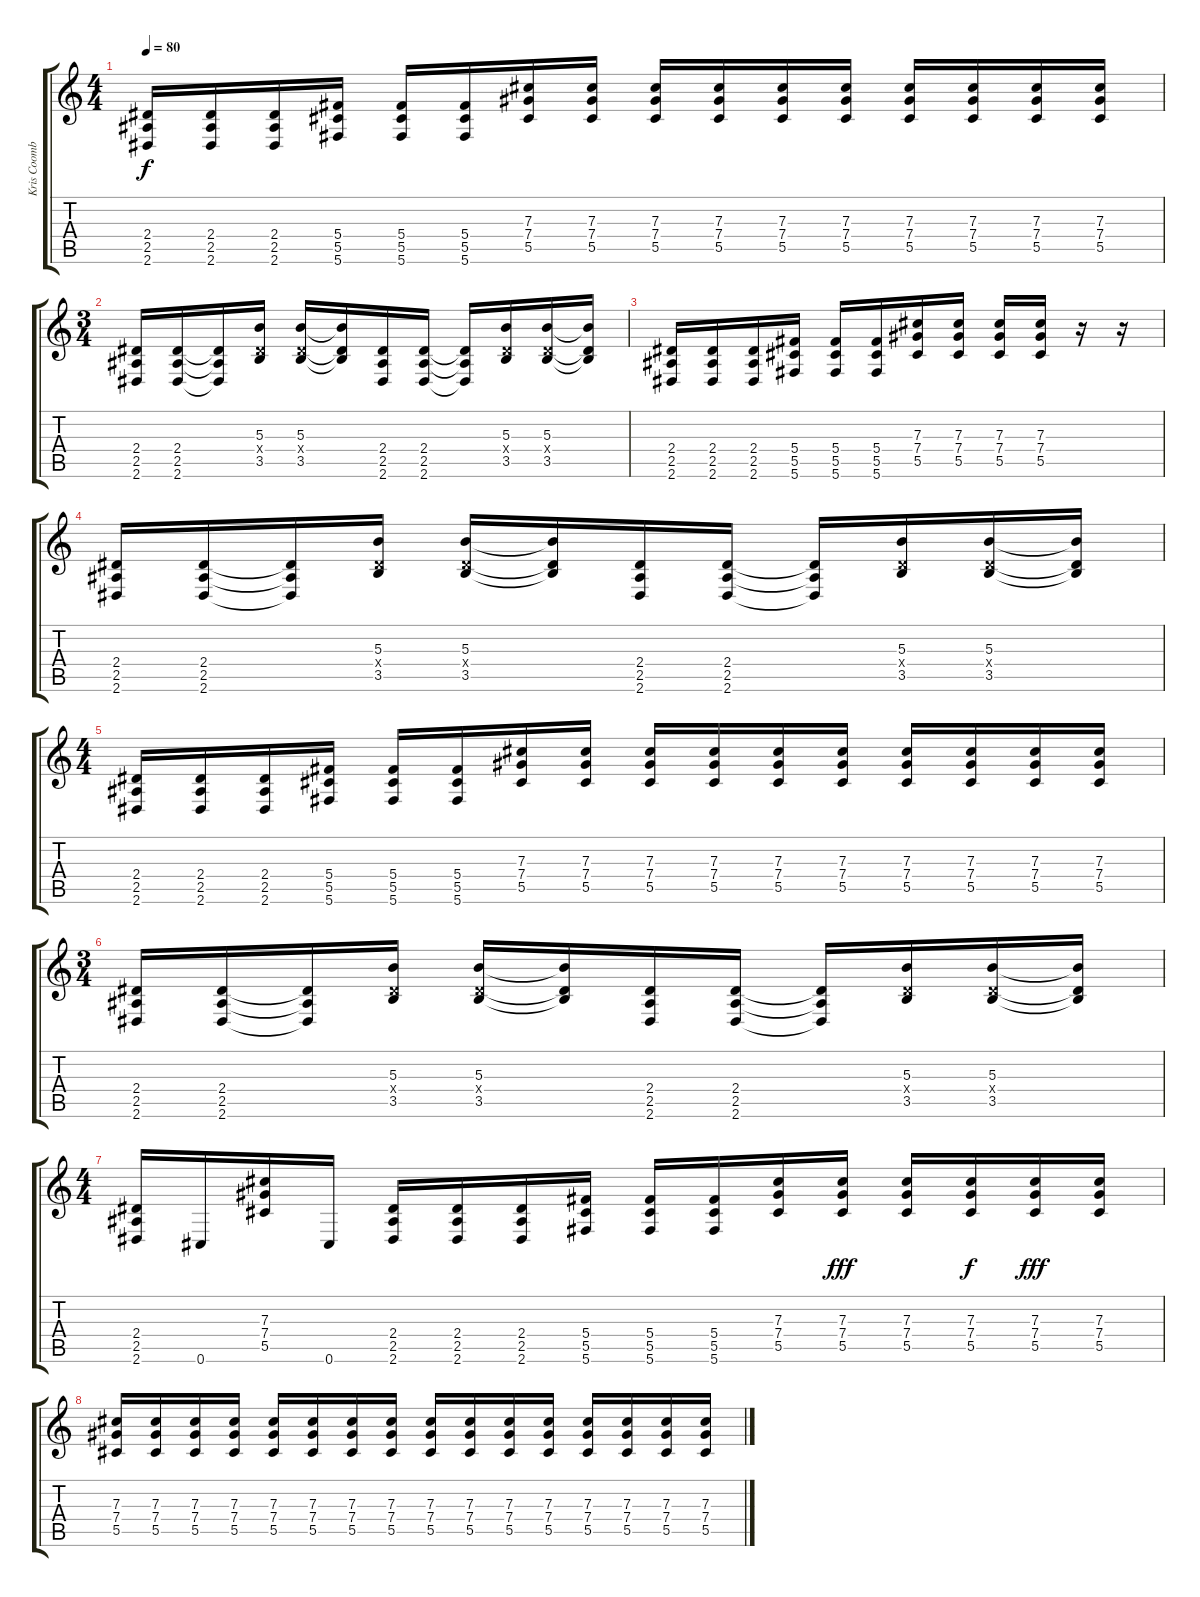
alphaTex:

\track ("Kris Coombs " "Kris Coomb") {instrument distortionguitar}
\staff {score tabs}
\tuning (Eb4 Bb3 Gb3 Db3 Ab2 Db2) {hide}
\ts (4 4)
\tempo 80
\clef g2
\ks c
(2.4 2.5 2.6).16{dy f} (2.4 2.5 2.6).16 (2.4 2.5 2.6).16 (5.4 5.5 5.6).16 (5.4 5.5 5.6).16 (5.4 5.5 5.6).16 (7.3 7.4 5.5).16 (7.3 7.4 5.5).16 (7.3 7.4 5.5).16 (7.3 7.4 5.5).16 (7.3 7.4 5.5).16 (7.3 7.4 5.5).16 (7.3 7.4 5.5).16 (7.3 7.4 5.5).16 (7.3 7.4 5.5).16 (7.3 7.4 5.5).16 |
\ts (3 4)
(2.4 2.5 2.6).16 (2.4 2.5 2.6).16 (2.4{t} 2.5{t} 2.6{t}).16 (5.3 2.4{x} 3.5).16 (5.3 2.4{x} 3.5).16 (5.3{t} 2.4{t} 3.5{t}).16 (2.4 2.5 2.6).16 (2.4 2.5 2.6).16 (2.4{t} 2.5{t} 2.6{t}).16 (5.3 2.4{x} 3.5).16 (5.3 2.4{x} 3.5).16 (5.3{t} 2.4{t} 3.5{t}).16 |
(2.4 2.5 2.6).16 (2.4 2.5 2.6).16 (2.4 2.5 2.6).16 (5.4 5.5 5.6).16 (5.4 5.5 5.6).16 (5.4 5.5 5.6).16 (7.3 7.4 5.5).16 (7.3 7.4 5.5).16 (7.3 7.4 5.5).16 (7.3 7.4 5.5).16 r.16 r.16 |
(2.4 2.5 2.6).16 (2.4 2.5 2.6).16 (2.4{t} 2.5{t} 2.6{t}).16 (5.3 2.4{x} 3.5).16 (5.3 2.4{x} 3.5).16 (5.3{t} 2.4{t} 3.5{t}).16 (2.4 2.5 2.6).16 (2.4 2.5 2.6).16 (2.4{t} 2.5{t} 2.6{t}).16 (5.3 2.4{x} 3.5).16 (5.3 2.4{x} 3.5).16 (5.3{t} 2.4{t} 3.5{t}).16 |
\ts (4 4)
(2.4 2.5 2.6).16 (2.4 2.5 2.6).16 (2.4 2.5 2.6).16 (5.4 5.5 5.6).16 (5.4 5.5 5.6).16 (5.4 5.5 5.6).16 (7.3 7.4 5.5).16 (7.3 7.4 5.5).16 (7.3 7.4 5.5).16 (7.3 7.4 5.5).16 (7.3 7.4 5.5).16 (7.3 7.4 5.5).16 (7.3 7.4 5.5).16 (7.3 7.4 5.5).16 (7.3 7.4 5.5).16 (7.3 7.4 5.5).16 |
\ts (3 4)
(2.4 2.5 2.6).16 (2.4 2.5 2.6).16 (2.4{t} 2.5{t} 2.6{t}).16 (5.3 2.4{x} 3.5).16 (5.3 2.4{x} 3.5).16 (5.3{t} 2.4{t} 3.5{t}).16 (2.4 2.5 2.6).16 (2.4 2.5 2.6).16 (2.4{t} 2.5{t} 2.6{t}).16 (5.3 2.4{x} 3.5).16 (5.3 2.4{x} 3.5).16 (5.3{t} 2.4{t} 3.5{t}).16 |
\ts (4 4)
(2.4 2.5 2.6).16 0.6.16 (7.3 7.4 5.5).16 0.6.16 (2.4 2.5 2.6).16 (2.4 2.5 2.6).16 (2.4 2.5 2.6).16 (5.4 5.5 5.6).16 (5.4 5.5 5.6).16 (5.4 5.5 5.6).16 (7.3 7.4 5.5).16 (7.3 7.4 5.5).16{dy fff} (7.3 7.4 5.5).16 (7.3 7.4 5.5).16{dy f} (7.3 7.4 5.5).16{dy fff} (7.3 7.4 5.5).16 |
(7.3 7.4 5.5).16 (7.3 7.4 5.5).16 (7.3 7.4 5.5).16 (7.3 7.4 5.5).16 (7.3 7.4 5.5).16 (7.3 7.4 5.5).16 (7.3 7.4 5.5).16 (7.3 7.4 5.5).16 (7.3 7.4 5.5).16 (7.3 7.4 5.5).16 (7.3 7.4 5.5).16 (7.3 7.4 5.5).16 (7.3 7.4 5.5).16 (7.3 7.4 5.5).16 (7.3 7.4 5.5).16 (7.3 7.4 5.5).16
